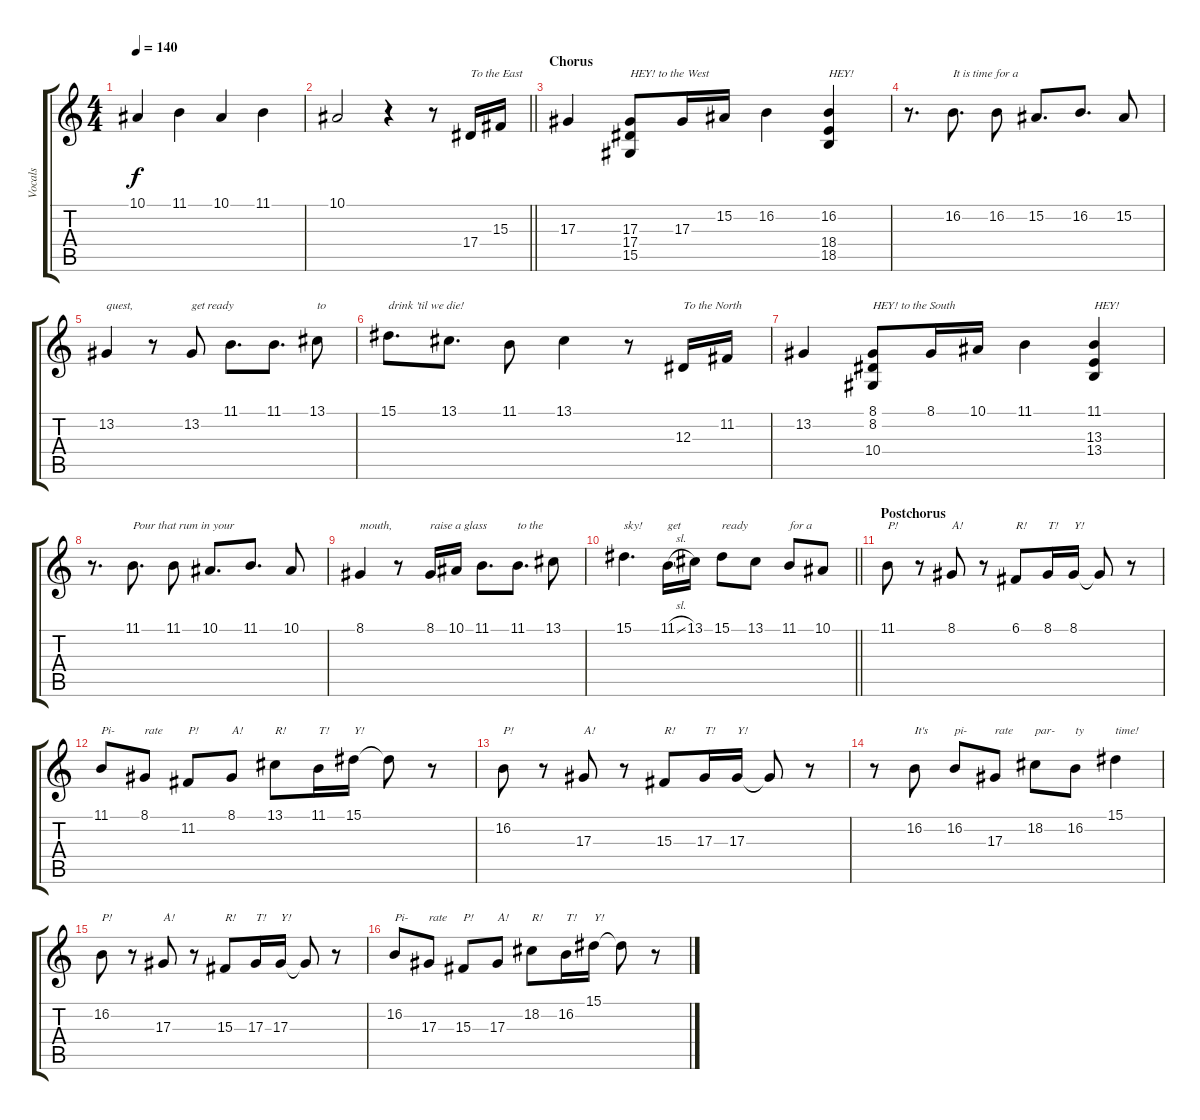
\track ("Vocals" "Vocals") {instrument lead2sawtooth}
\staff {score tabs}
\tuning (C4 G3 Eb3 Bb2 F2 C2) {hide}
\ts (4 4)
\tempo 140
\clef g2
\ks c
10.1.4{dy f} 11.1.4 10.1.4 11.1.4 |
\barLineRight lightlight
10.1.2 r.4 r.8 17.4.16{txt "To the East"} 15.3.16 |
\section ("" "Chorus")
17.3.4 (17.3 17.4 15.5).8{txt "HEY! to the West"} 17.3.16 15.2.16 16.2.4 (16.2 18.4 18.5).4{txt "HEY!"} |
r.8{d} 16.2.8{d txt "It is time for a"} 16.2.8 15.2.8{d} 16.2.8{d} 15.2.8 |
13.2.4{txt "quest,"} r.8 13.2.8{txt "get ready"} 11.1.8{d} 11.1.8{d} 13.1.8{txt "to"} |
15.1.8{d txt "drink 'til we die!"} 13.1.8{d} 11.1.8 13.1.4 r.8 12.3.16{txt "To the North"} 11.2.16 |
13.2.4 (8.1 8.2 10.4).8{txt "HEY! to the South"} 8.1.16 10.1.16 11.1.4 (11.1 13.3 13.4).4{txt "HEY!"} |
r.8{d} 11.1.8{d txt "Pour that rum in your"} 11.1.8 10.1.8{d} 11.1.8{d} 10.1.8 |
8.1.4{txt "mouth,"} r.8 8.1.16{txt "raise a glass"} 10.1.16 11.1.8{d} 11.1.8{d txt "to the"} 13.1.8 |
\barLineRight lightlight
15.1.4{d txt "sky!"} 11.1{sl}.16{txt "get"} 13.1.16 15.1.8{txt "ready"} 13.1.8 11.1.8{txt "for a"} 10.1.8 |
\section ("" "Postchorus")
11.1.8{txt "P!"} r.8 8.1.8{txt "A!"} r.8 6.1.8{txt "R!"} 8.1.16{txt "T!"} 8.1.16{txt "Y!"} 8.1{t}.8 r.8 |
11.1.8{txt "Pi-"} 8.1.8{txt "rate"} 11.2.8{txt "P!"} 8.1.8{txt "A!"} 13.1.8{txt "R!"} 11.1.16{txt "T!"} 15.1.16{txt "Y!"} 15.1{t}.8 r.8 |
16.2.8{txt "P!"} r.8 17.3.8{txt "A!"} r.8 15.3.8{txt "R!"} 17.3.16{txt "T!"} 17.3.16{txt "Y!"} 17.3{t}.8 r.8 |
r.8 16.2.8{txt "It's"} 16.2.8{txt "pi-"} 17.3.8{txt "rate"} 18.2.8{txt "par-"} 16.2.8{txt "ty"} 15.1.4{txt "time!"} |
16.2.8{txt "P!"} r.8 17.3.8{txt "A!"} r.8 15.3.8{txt "R!"} 17.3.16{txt "T!"} 17.3.16{txt "Y!"} 17.3{t}.8 r.8 |
16.2.8{txt "Pi-"} 17.3.8{txt "rate"} 15.3.8{txt "P!"} 17.3.8{txt "A!"} 18.2.8{txt "R!"} 16.2.16{txt "T!"} 15.1.16{txt "Y!"} 15.1{t}.8 r.8
